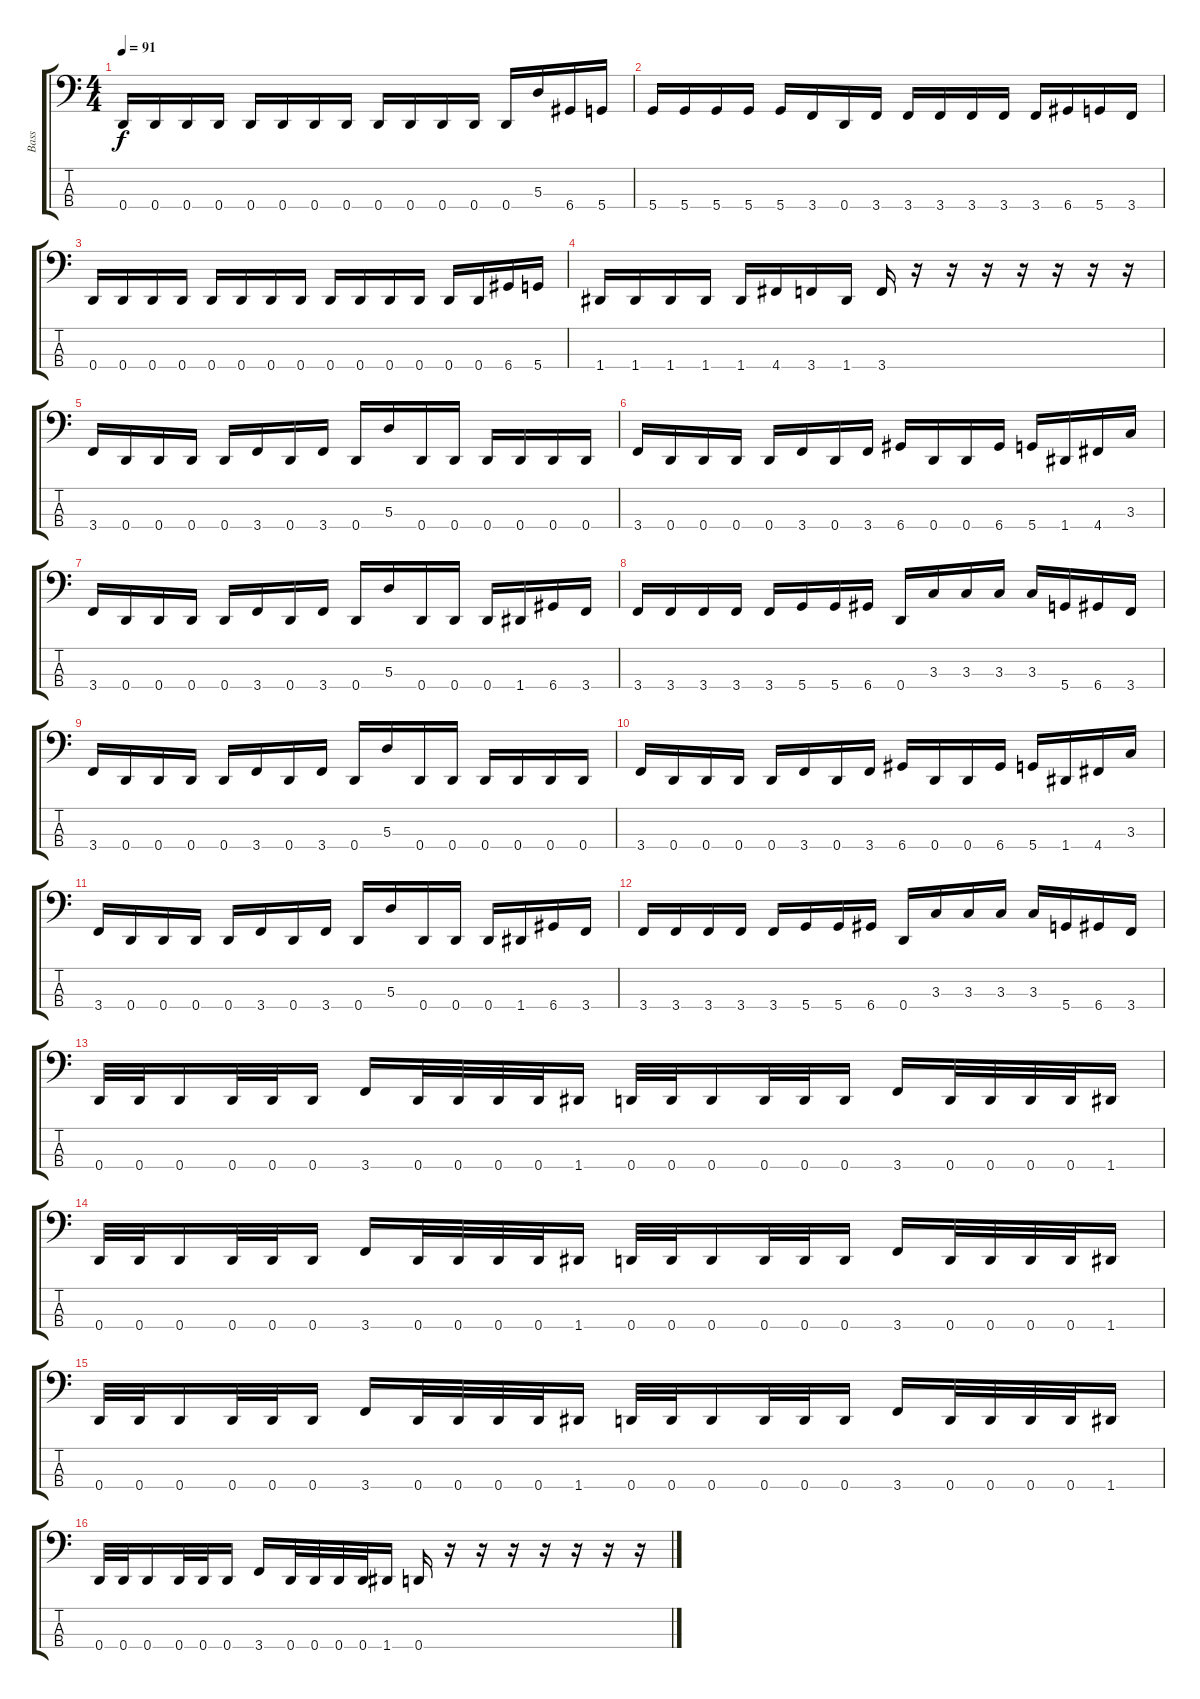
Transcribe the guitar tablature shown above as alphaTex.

\track ("Bass" "Bass") {instrument electricbassfinger}
\staff {score tabs}
\tuning (G2 D2 A1 D1) {hide}
\ts (4 4)
\tempo 91
\clef f4
\ks c
0.4.16{dy f} 0.4.16 0.4.16 0.4.16 0.4.16 0.4.16 0.4.16 0.4.16 0.4.16 0.4.16 0.4.16 0.4.16 0.4.16 5.3.16 6.4.16 5.4.16 |
5.4.16 5.4.16 5.4.16 5.4.16 5.4.16 3.4.16 0.4.16 3.4.16 3.4.16 3.4.16 3.4.16 3.4.16 3.4.16 6.4.16 5.4.16 3.4.16 |
0.4.16 0.4.16 0.4.16 0.4.16 0.4.16 0.4.16 0.4.16 0.4.16 0.4.16 0.4.16 0.4.16 0.4.16 0.4.16 0.4.16 6.4.16 5.4.16 |
1.4.16 1.4.16 1.4.16 1.4.16 1.4.16 4.4.16 3.4.16 1.4.16 3.4.16 r.16 r.16 r.16 r.16 r.16 r.16 r.16 |
3.4.16 0.4.16 0.4.16 0.4.16 0.4.16 3.4.16 0.4.16 3.4.16 0.4.16 5.3.16 0.4.16 0.4.16 0.4.16 0.4.16 0.4.16 0.4.16 |
3.4.16 0.4.16 0.4.16 0.4.16 0.4.16 3.4.16 0.4.16 3.4.16 6.4.16 0.4.16 0.4.16 6.4.16 5.4.16 1.4.16 4.4.16 3.3.16 |
3.4.16 0.4.16 0.4.16 0.4.16 0.4.16 3.4.16 0.4.16 3.4.16 0.4.16 5.3.16 0.4.16 0.4.16 0.4.16 1.4.16 6.4.16 3.4.16 |
3.4.16 3.4.16 3.4.16 3.4.16 3.4.16 5.4.16 5.4.16 6.4.16 0.4.16 3.3.16 3.3.16 3.3.16 3.3.16 5.4.16 6.4.16 3.4.16 |
3.4.16 0.4.16 0.4.16 0.4.16 0.4.16 3.4.16 0.4.16 3.4.16 0.4.16 5.3.16 0.4.16 0.4.16 0.4.16 0.4.16 0.4.16 0.4.16 |
3.4.16 0.4.16 0.4.16 0.4.16 0.4.16 3.4.16 0.4.16 3.4.16 6.4.16 0.4.16 0.4.16 6.4.16 5.4.16 1.4.16 4.4.16 3.3.16 |
3.4.16 0.4.16 0.4.16 0.4.16 0.4.16 3.4.16 0.4.16 3.4.16 0.4.16 5.3.16 0.4.16 0.4.16 0.4.16 1.4.16 6.4.16 3.4.16 |
3.4.16 3.4.16 3.4.16 3.4.16 3.4.16 5.4.16 5.4.16 6.4.16 0.4.16 3.3.16 3.3.16 3.3.16 3.3.16 5.4.16 6.4.16 3.4.16 |
0.4.32 0.4.32 0.4.16 0.4.32 0.4.32 0.4.16 3.4.16 0.4.32 0.4.32 0.4.32 0.4.32 1.4.16 0.4.32 0.4.32 0.4.16 0.4.32 0.4.32 0.4.16 3.4.16 0.4.32 0.4.32 0.4.32 0.4.32 1.4.16 |
0.4.32 0.4.32 0.4.16 0.4.32 0.4.32 0.4.16 3.4.16 0.4.32 0.4.32 0.4.32 0.4.32 1.4.16 0.4.32 0.4.32 0.4.16 0.4.32 0.4.32 0.4.16 3.4.16 0.4.32 0.4.32 0.4.32 0.4.32 1.4.16 |
0.4.32 0.4.32 0.4.16 0.4.32 0.4.32 0.4.16 3.4.16 0.4.32 0.4.32 0.4.32 0.4.32 1.4.16 0.4.32 0.4.32 0.4.16 0.4.32 0.4.32 0.4.16 3.4.16 0.4.32 0.4.32 0.4.32 0.4.32 1.4.16 |
0.4.32 0.4.32 0.4.16 0.4.32 0.4.32 0.4.16 3.4.16 0.4.32 0.4.32 0.4.32 0.4.32 1.4.16 0.4.16 r.16 r.16 r.16 r.16 r.16 r.16 r.16
